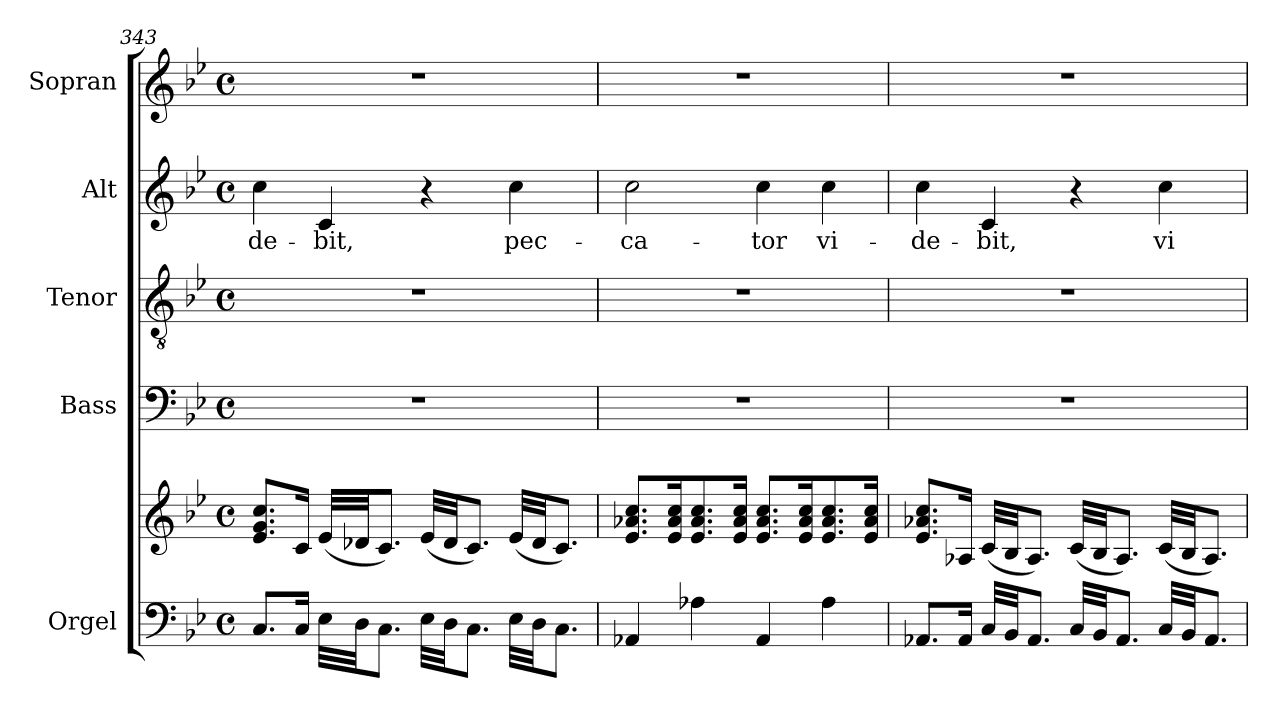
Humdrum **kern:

**kern	**kern	**kern	**kern	**kern	**text	**kern
*part5	*part5	*part4	*part3	*part2	*part2	*part1
*staff6	*staff5	*staff4	*staff3	*staff2	*staff2	*staff1
*I"Orgel	*	*I"Bass	*I"Tenor	*I"Alt	*	*I"Sopran
*I'Org.	*	*I'B.	*I'T.	*I'A.	*	*I'S.
*clefF4	*clefG2	*clefF4	*clefGv2	*clefG2	*	*clefG2
*k[b-e-]	*k[b-e-]	*k[b-e-]	*k[b-e-]	*k[b-e-]	*	*k[b-e-]
*B-:	*B-:	*B-:	*B-:	*B-:	*	*B-:
*M4/4	*M4/4	*M4/4	*M4/4	*M4/4	*	*M4/4
*met(c)	*met(c)	*met(c)	*met(c)	*met(c)	*	*met(c)
=343	=343	=343	=343	=343	=343	=343
!	!	!	!	!	!LO:LY:b	!
8.C/L	8.e-/ 8.g/ 8.cc/L	1r	1r	4cc\	-de-	1r
16C/Jk	16c/Jk	.	.	.	.	.
!	!	!	!	!	!LO:LY:b	!
32E-\LLL	(<32e-/LLL	.	.	4c/	-bit,	.
32D\JJ	32d-X/JJ	.	.	.	.	.
8.C\J	8.c/J)	.	.	.	.	.
32E-\LLL	(<32e-/LLL	.	.	4r	.	.
32D\JJ	32d-/JJ	.	.	.	.	.
8.C\J	8.c/J)	.	.	.	.	.
!	!	!	!	!	!LO:LY:b	!
32E-\LLL	(<32e-/LLL	.	.	4cc\	pec-	.
32D\JJ	32d-/JJ	.	.	.	.	.
8.C\J	8.c/J)	.	.	.	.	.
=344	=344	=344	=344	=344	=344	=344
!	!	!	!	!	!LO:LY:b	!
4AA-X/	8.e-/ 8.a-X/ 8.cc/L	1r	1r	2cc\	-ca-	1r
.	16e-/ 16a-/ 16cc/k	.	.	.	.	.
4A-X\	8.e-/ 8.a-/ 8.cc/	.	.	.	.	.
.	16e-/ 16a-/ 16cc/Jk	.	.	.	.	.
!	!	!	!	!	!LO:LY:b	!
4AA-/	8.e-/ 8.a-/ 8.cc/L	.	.	4cc\	-tor	.
.	16e-/ 16a-/ 16cc/k	.	.	.	.	.
!	!	!	!	!	!LO:LY:b	!
4A-\	8.e-/ 8.a-/ 8.cc/	.	.	4cc\	vi-	.
.	16e-/ 16a-/ 16cc/Jk	.	.	.	.	.
!!LO:PB:g=z
=345	=345	=345	=345	=345	=345	=345
!	!	!	!	!	!LO:LY:b	!
8.AA-X/L	8.e-/ 8.a-X/ 8.cc/L	1r	1r	4cc\	-de-	1r
16AA-/Jk	16A-X/Jk	.	.	.	.	.
!	!	!	!	!	!LO:LY:b	!
32C/LLL	(<32c/LLL	.	.	4c/	-bit,	.
32BB-/JJ	32B-/JJ	.	.	.	.	.
8.AA-/J	8.A-/J)	.	.	.	.	.
32C/LLL	(<32c/LLL	.	.	4r	.	.
32BB-/JJ	32B-/JJ	.	.	.	.	.
8.AA-/J	8.A-/J)	.	.	.	.	.
!	!	!	!	!	!LO:LY:b	!
32C/LLL	(<32c/LLL	.	.	4cc\	vi-	.
32BB-/JJ	32B-/JJ	.	.	.	.	.
8.AA-/J	8.A-/J)	.	.	.	.	.
=	=	=	=	=	=	=
*-	*-	*-	*-	*-	*-	*-
